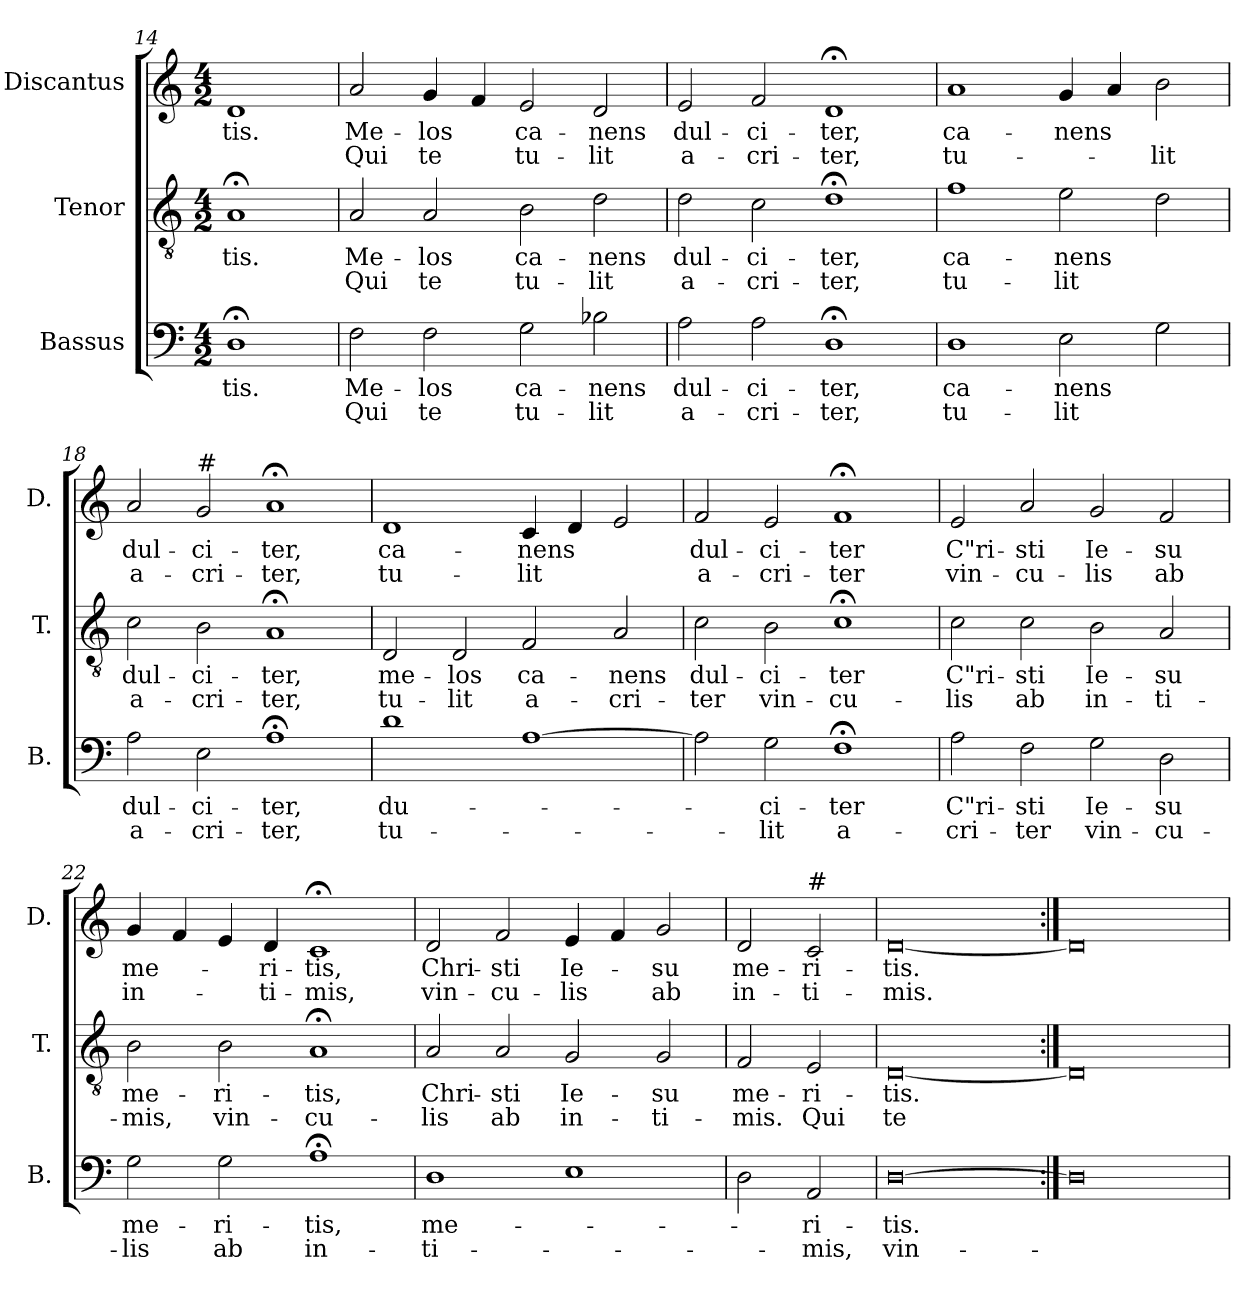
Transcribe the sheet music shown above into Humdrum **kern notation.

**kern	**text	**text	**kern	**text	**text	**kern	**text	**text
*part3	*part3	*part3	*part2	*part2	*part2	*part1	*part1	*part1
*staff3	*staff3	*staff3	*staff2	*staff2	*staff2	*staff1	*staff1	*staff1
*I"Bassus	*	*	*I"Tenor	*	*	*I"Discantus	*	*
*I'B.	*	*	*I'T.	*	*	*I'D.	*	*
*clefF4	*	*	*clefGv2	*	*	*clefG2	*	*
*k[]	*	*	*k[]	*	*	*k[]	*	*
*C:	*	*	*C:	*	*	*C:	*	*
*M4/2	*	*	*M4/2	*	*	*M4/2	*	*
=14	=14	=14	=14	=14	=14	=14	=14	=14
!	!LO:LY:b	!	!	!LO:LY:b	!	!	!LO:LY:b	!
1D;<	-tis.	.	1A;	-tis.	.	1d	-tis.	.
!!LO:LB:g=z
=15	=15	=15	=15	=15	=15	=15	=15	=15
!	!LO:LY:b	!LO:LY:b	!	!LO:LY:b	!LO:LY:b	!	!LO:LY:b	!LO:LY:b
2F\	Me-	Qui	2A/	Me-	Qui	2a/	Me-	Qui
!	!LO:LY:b	!LO:LY:b	!	!LO:LY:b	!LO:LY:b	!	!LO:LY:b	!LO:LY:b
2F\	-los	te	2A/	-los	te	4g/	-los	te
.	.	.	.	.	.	4f/	.	.
!	!LO:LY:b	!LO:LY:b	!	!LO:LY:b	!LO:LY:b	!	!LO:LY:b	!LO:LY:b
2G\	ca-	tu-	2B\	ca-	tu-	2e/	ca-	tu-
!	!LO:LY:b	!LO:LY:b	!	!LO:LY:b	!LO:LY:b	!	!LO:LY:b	!LO:LY:b
2B-X\	-nens	-lit	2d\	-nens	-lit	2d/	-nens	-lit
=16	=16	=16	=16	=16	=16	=16	=16	=16
!	!LO:LY:b	!LO:LY:b	!	!LO:LY:b	!LO:LY:b	!	!LO:LY:b	!LO:LY:b
2A\	dul-	a-	2d\	dul-	a-	2e/	dul-	a-
!	!LO:LY:b	!LO:LY:b	!	!LO:LY:b	!LO:LY:b	!	!LO:LY:b	!LO:LY:b
2A\	-ci-	-cri-	2c\	-ci-	-cri-	2f/	-ci-	-cri-
!	!LO:LY:b	!LO:LY:b	!	!LO:LY:b	!LO:LY:b	!	!LO:LY:b	!LO:LY:b
1D;<	-ter,	-ter,	1d;<	-ter,	-ter,	1d;	-ter,	-ter,
=17	=17	=17	=17	=17	=17	=17	=17	=17
!	!LO:LY:b	!LO:LY:b	!	!LO:LY:b	!LO:LY:b	!	!LO:LY:b	!LO:LY:b
1D	ca-	tu-	1f	ca-	tu-	1a	ca-	tu-
!	!LO:LY:b	!LO:LY:b	!	!LO:LY:b	!LO:LY:b	!	!LO:LY:b	!
2E\	-nens	-lit	2e\	-nens	-lit	4g/	-nens	.
.	.	.	.	.	.	4a/	.	.
!	!	!	!	!	!	!	!	!LO:LY:b
2G\	.	.	2d\	.	.	2b\	.	-lit
=18	=18	=18	=18	=18	=18	=18	=18	=18
!	!LO:LY:b	!LO:LY:b	!	!LO:LY:b	!LO:LY:b	!	!LO:LY:b	!LO:LY:b
2A\	dul-	a-	2c\	dul-	a-	2a/	dul-	a-
!	!	!	!	!	!	!LO:TX:a:t=#	!	!
!	!LO:LY:b	!LO:LY:b	!	!LO:LY:b	!LO:LY:b	!	!LO:LY:b	!LO:LY:b
2E\	-ci-	-cri-	2B\	-ci-	-cri-	2g/	-ci-	-cri-
!	!LO:LY:b	!LO:LY:b	!	!LO:LY:b	!LO:LY:b	!	!LO:LY:b	!LO:LY:b
1A;<	-ter,	-ter,	1A;	-ter,	-ter,	1a;	-ter,	-ter,
!!LO:PB:g=z
=19	=19	=19	=19	=19	=19	=19	=19	=19
!	!LO:LY:b	!LO:LY:b	!	!LO:LY:b	!LO:LY:b	!	!LO:LY:b	!LO:LY:b
1d	du-	tu-	2D/	me-	tu-	1d	ca-	tu-
!	!	!	!	!LO:LY:b	!LO:LY:b	!	!	!
.	.	.	2D/	-los	-lit	.	.	.
!	!	!	!	!LO:LY:b	!LO:LY:b	!	!LO:LY:b	!LO:LY:b
[>1A	.	.	2F/	ca-	a-	4c/	-nens	-lit
.	.	.	.	.	.	4d/	.	.
!	!	!	!	!LO:LY:b	!LO:LY:b	!	!	!
.	.	.	2A/	-nens	-cri-	2e/	.	.
=20	=20	=20	=20	=20	=20	=20	=20	=20
!	!	!	!	!LO:LY:b	!LO:LY:b	!	!LO:LY:b	!LO:LY:b
2A\]	.	.	2c\	dul-	-ter	2f/	dul-	a-
!	!LO:LY:b	!LO:LY:b	!	!LO:LY:b	!LO:LY:b	!	!LO:LY:b	!LO:LY:b
2G\	-ci-	-lit	2B\	-ci-	vin-	2e/	-ci-	-cri-
!	!LO:LY:b	!LO:LY:b	!	!LO:LY:b	!LO:LY:b	!	!LO:LY:b	!LO:LY:b
1F;<	-ter	a-	1c;<	-ter	-cu-	1f;	-ter	-ter
=21	=21	=21	=21	=21	=21	=21	=21	=21
!	!LO:LY:b	!LO:LY:b	!	!LO:LY:b	!LO:LY:b	!	!LO:LY:b	!LO:LY:b
2A\	C"ri-	-cri-	2c\	C"ri-	-lis	2e/	C"ri-	vin-
!	!LO:LY:b	!LO:LY:b	!	!LO:LY:b	!LO:LY:b	!	!LO:LY:b	!LO:LY:b
2F\	-sti	-ter	2c\	-sti	ab	2a/	-sti	-cu-
!	!LO:LY:b	!LO:LY:b	!	!LO:LY:b	!LO:LY:b	!	!LO:LY:b	!LO:LY:b
2G\	Ie-	vin-	2B\	Ie-	in-	2g/	Ie-	-lis
!	!LO:LY:b	!LO:LY:b	!	!LO:LY:b	!LO:LY:b	!	!LO:LY:b	!LO:LY:b
2D\	-su	-cu-	2A/	-su	-ti-	2f/	-su	ab
=22	=22	=22	=22	=22	=22	=22	=22	=22
!	!LO:LY:b	!LO:LY:b	!	!LO:LY:b	!LO:LY:b	!	!LO:LY:b	!LO:LY:b
2G\	me-	-lis	2B\	me-	-mis,	4g/	me-	in-
.	.	.	.	.	.	4f/	.	.
!	!LO:LY:b	!LO:LY:b	!	!LO:LY:b	!LO:LY:b	!	!	!
2G\	-ri-	ab	2B\	-ri-	vin-	4e/	.	.
!	!	!	!	!	!	!	!LO:LY:b	!LO:LY:b
.	.	.	.	.	.	4d/	-ri-	-ti-
!	!LO:LY:b	!LO:LY:b	!	!LO:LY:b	!LO:LY:b	!	!LO:LY:b	!LO:LY:b
1A;<	-tis,	in-	1A;	-tis,	-cu-	1c;	-tis,	-mis,
!!LO:LB:g=z
=23	=23	=23	=23	=23	=23	=23	=23	=23
!	!LO:LY:b	!LO:LY:b	!	!LO:LY:b	!LO:LY:b	!	!LO:LY:b	!LO:LY:b
1D	me-	-ti-	2A/	Chri-	-lis	2d/	Chri-	vin-
!	!	!	!	!LO:LY:b	!LO:LY:b	!	!LO:LY:b	!LO:LY:b
.	.	.	2A/	-sti	ab	2f/	-sti	-cu-
!	!	!	!	!LO:LY:b	!LO:LY:b	!	!LO:LY:b	!LO:LY:b
1E	.	.	2G/	Ie-	in-	4e/	Ie-	-lis
.	.	.	.	.	.	4f/	.	.
!	!	!	!	!LO:LY:b	!LO:LY:b	!	!LO:LY:b	!LO:LY:b
.	.	.	2G/	-su	-ti-	2g/	-su	ab
=24	=24	=24	=24	=24	=24	=24	=24	=24
!	!	!	!	!LO:LY:b	!LO:LY:b	!	!LO:LY:b	!LO:LY:b
2D\	.	.	2F/	me-	-mis.	2d/	me-	in-
!	!	!	!	!	!	!LO:TX:a:t=#	!	!
!	!LO:LY:b	!LO:LY:b	!	!LO:LY:b	!LO:LY:b	!	!LO:LY:b	!LO:LY:b
2AA/	-ri-	-mis,	2E/	-ri-	Qui	2c/	-ri-	-ti-
=25	=25	=25	=25	=25	=25	=25	=25	=25
!	!LO:LY:b	!LO:LY:b	!	!LO:LY:b	!LO:LY:b	!	!LO:LY:b	!LO:LY:b
[0D	-tis.	vin-	[0D	-tis.	te	[0d	-tis.	-mis.
=26:|!	=26:|!	=26:|!	=26:|!	=26:|!	=26:|!	=26:|!	=26:|!	=26:|!
0D]	.	.	0D]	.	.	0d]	.	.
=	=	=	=	=	=	=	=	=
*-	*-	*-	*-	*-	*-	*-	*-	*-
